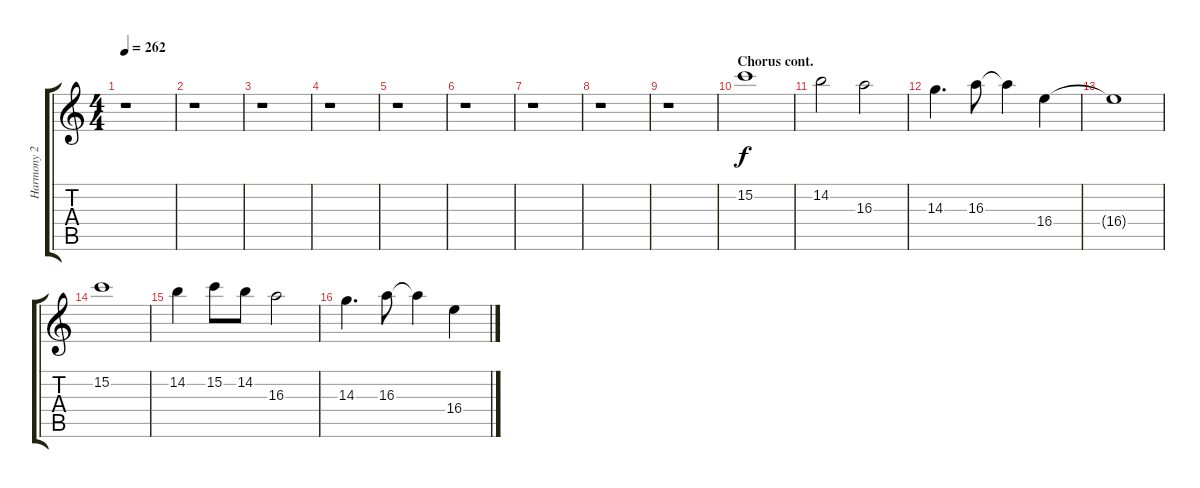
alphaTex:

\track ("Harmony 2" "Harmony 2") {instrument overdrivenguitar}
\staff {score tabs}
\tuning (D4 A3 F3 C3 G2 C2) {hide}
\ts (4 4)
\tempo 262
\clef g2
\ks aminor
r.1{dy f} |
r.1 |
r.1 |
r.1 |
r.1 |
r.1 |
r.1 |
r.1 |
r.1 |
\section ("" "Chorus cont.")
15.2.1 |
14.2.2 16.3.2 |
14.3.4{d} 16.3.8 16.3{t}.4 16.4.4 |
16.4{t}.1 |
15.2.1 |
14.2.4 15.2.8 14.2.8 16.3.2 |
14.3.4{d} 16.3.8 16.3{t}.4 16.4.4
